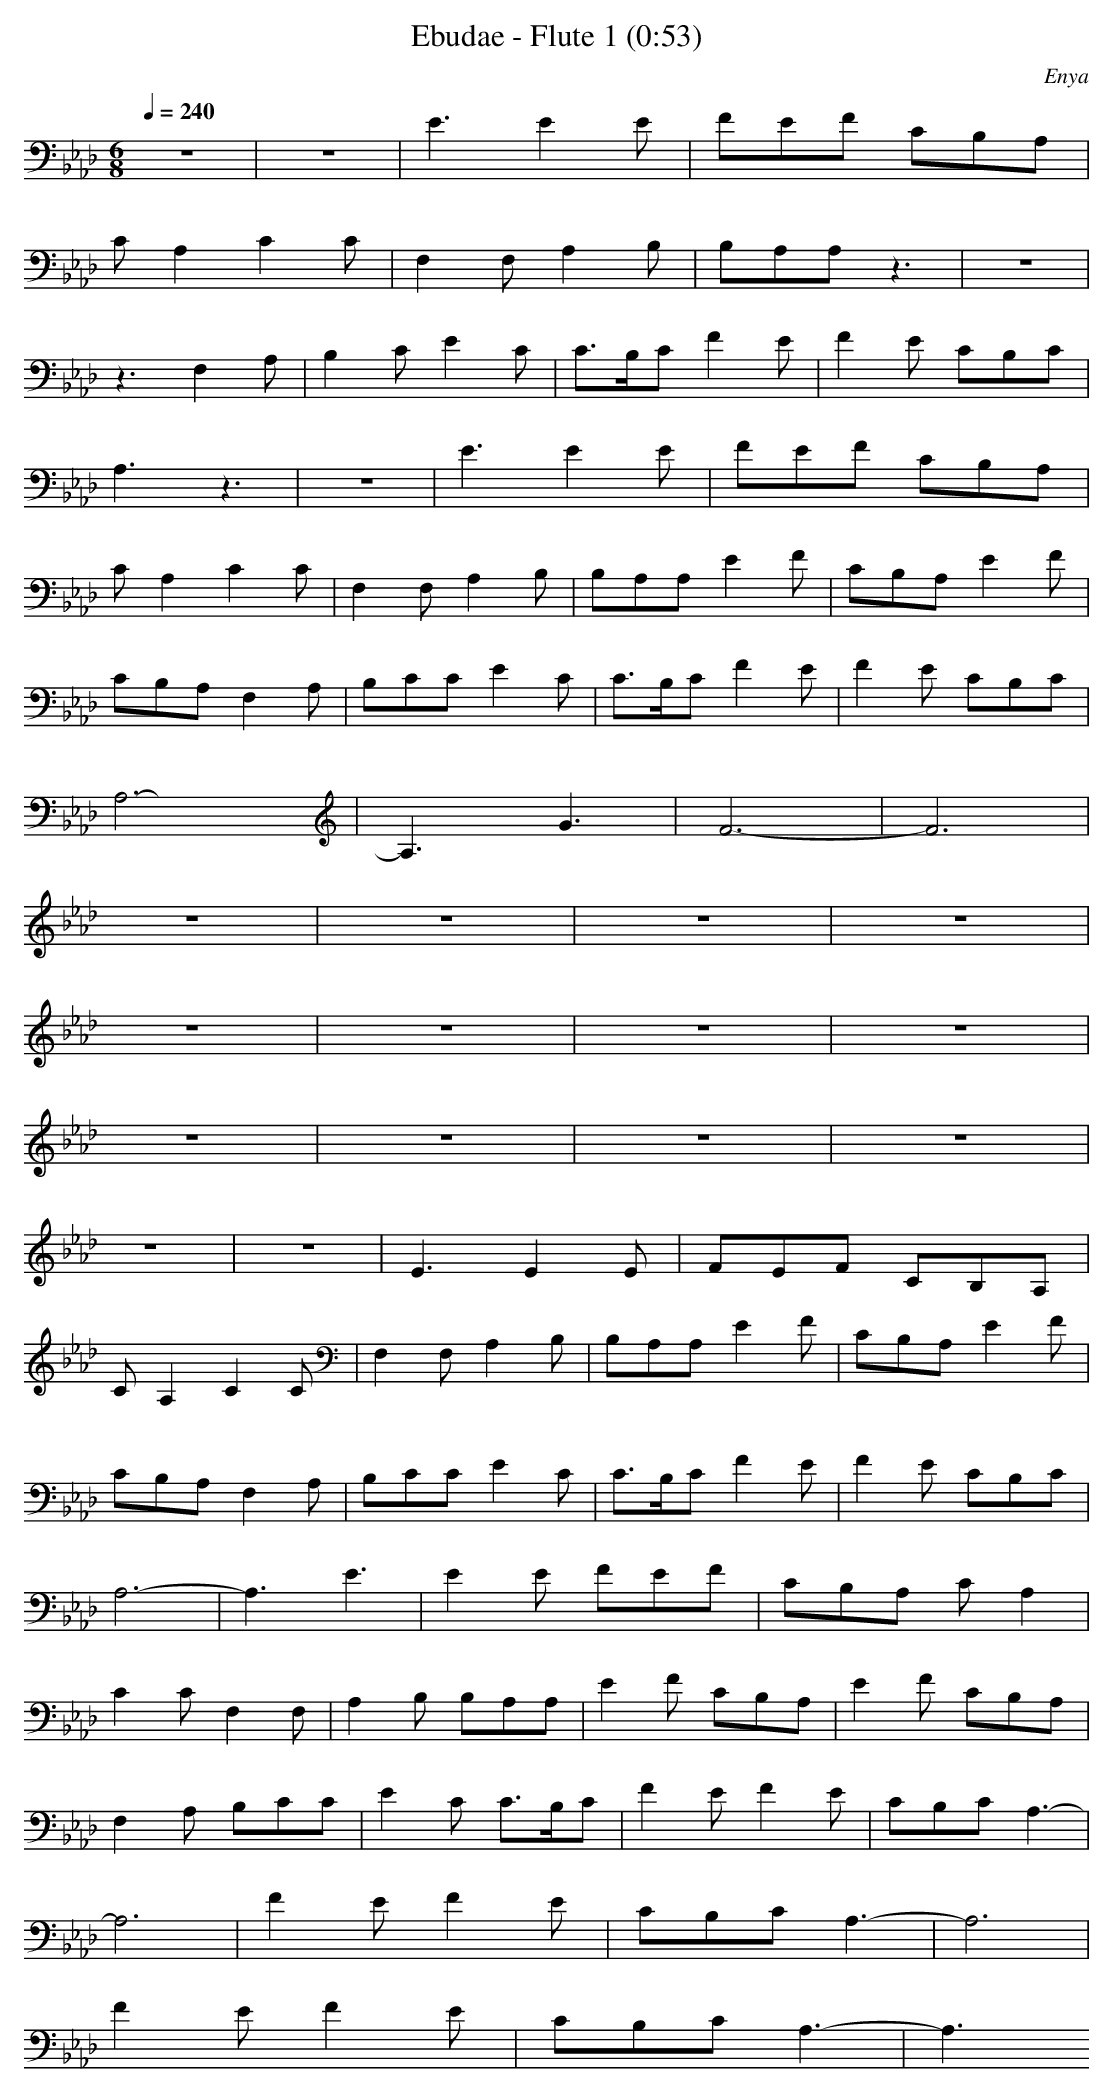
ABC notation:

X:1
T:Ebudae - Flute 1 (0:53)
C:Enya
M:6/8
L:1/8
Q:1/4=240
K:Ab
z6|z6|E3 E2E|FEF CB,A,|
CA,2 C2C|F,2F, A,2B,|B,A,A, z3|z6|
z3 F,2A,|B,2C E2C|C3/2B,/2C F2E|F2E CB,C|
A,3 z3|z6|E3 E2E|FEF CB,A,|
CA,2 C2C|F,2F, A,2B,|B,A,A, E2F|CB,A, E2F|
CB,A, F,2A,|B,CC E2C|C3/2B,/2C F2E|F2E CB,C|
A,6-|A,3 G3|F6-|F6|
z6|z6|z6|z6|
z6|z6|z6|z6|
z6|z6|z6|z6|
z6|z6|E3 E2E|FEF CB,A,|
CA,2 C2C|F,2F, A,2B,|B,A,A, E2F|CB,A, E2F|
CB,A, F,2A,|B,CC E2C|C3/2B,/2C F2E|F2E CB,C|
A,6-|A,3 E3|E2E FEF|CB,A, CA,2|
C2C F,2F,|A,2B, B,A,A,|E2F CB,A,|E2F CB,A,|
F,2A, B,CC|E2C C3/2B,/2C|F2E F2E|CB,C A,3-|
A,6|F2E F2E|CB,C A,3-|A,6|
F2E F2E|CB,C A,3-|A,3
